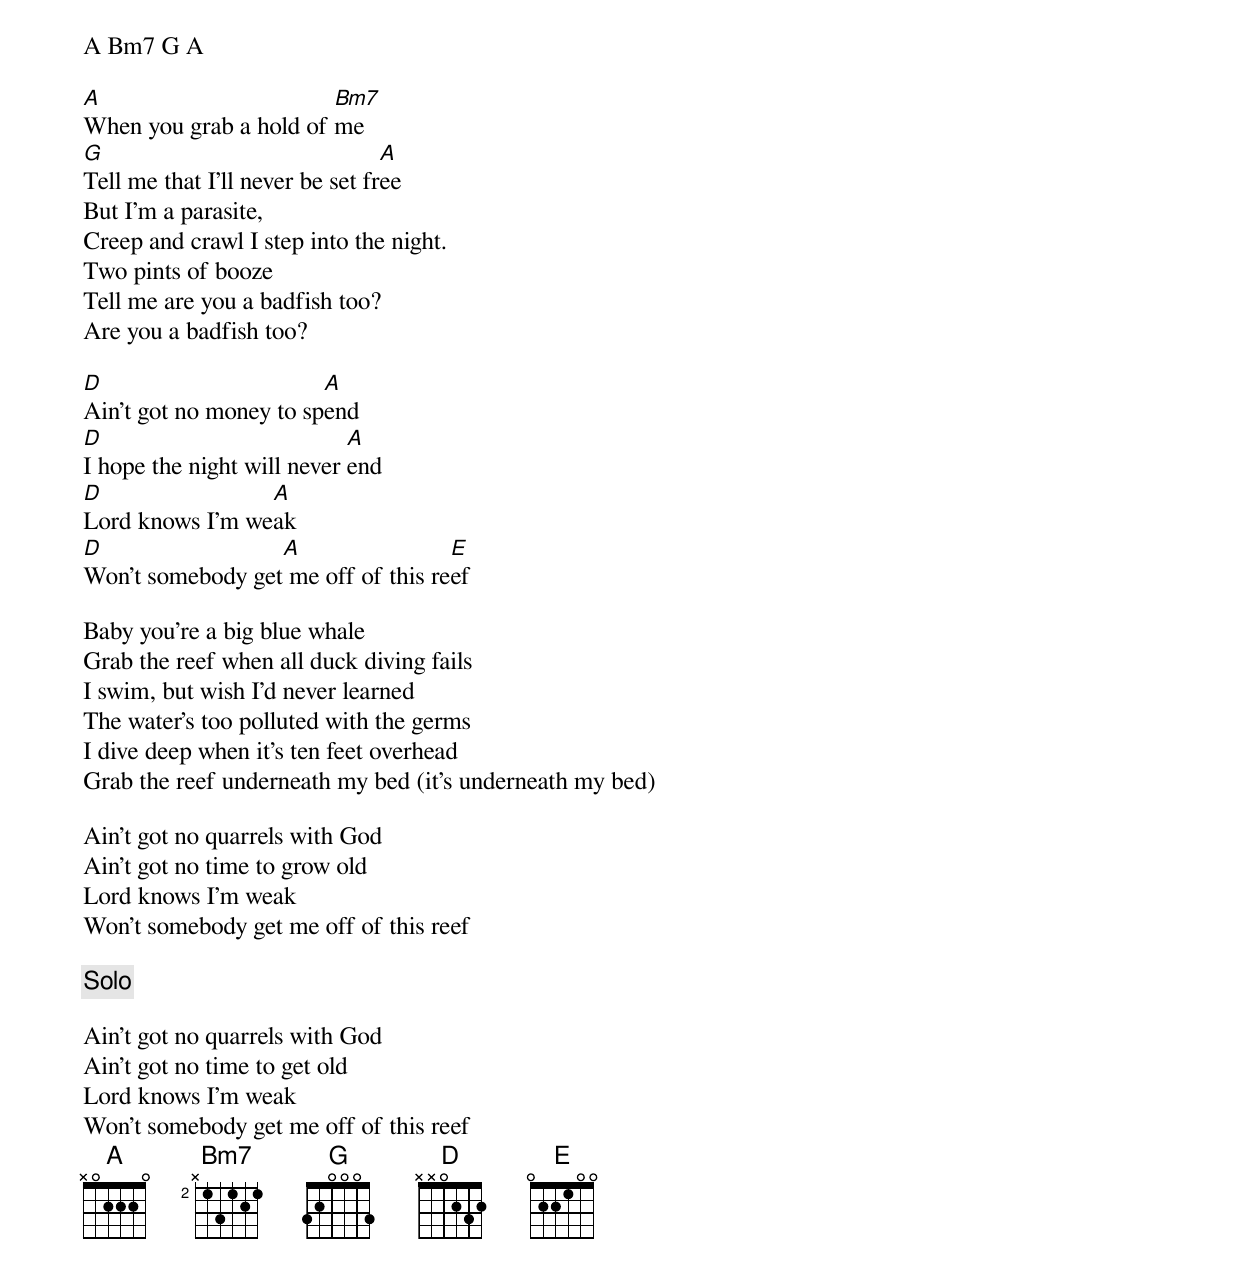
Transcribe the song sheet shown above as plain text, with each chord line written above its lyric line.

{{< youtube RKox6__hziY >}}

A Bm7 G A

A                       Bm7
When you grab a hold of me
G                                A
Tell me that I'll never be set free
But I'm a parasite,
Creep and crawl I step into the night.
Two pints of booze
Tell me are you a badfish too?
Are you a badfish too?

D                       A
Ain't got no money to spend
D                           A
I hope the night will never end
D                A
Lord knows I'm weak
D                 A                 E
Won't somebody get me off of this reef

Baby you're a big blue whale
Grab the reef when all duck diving fails
I swim, but wish I'd never learned
The water's too polluted with the germs
I dive deep when it's ten feet overhead
Grab the reef underneath my bed (it's underneath my bed)

Ain't got no quarrels with God
Ain't got no time to grow old
Lord knows I'm weak
Won't somebody get me off of this reef

[Solo]

Ain't got no quarrels with God
Ain't got no time to get old
Lord knows I'm weak
Won't somebody get me off of this reef
